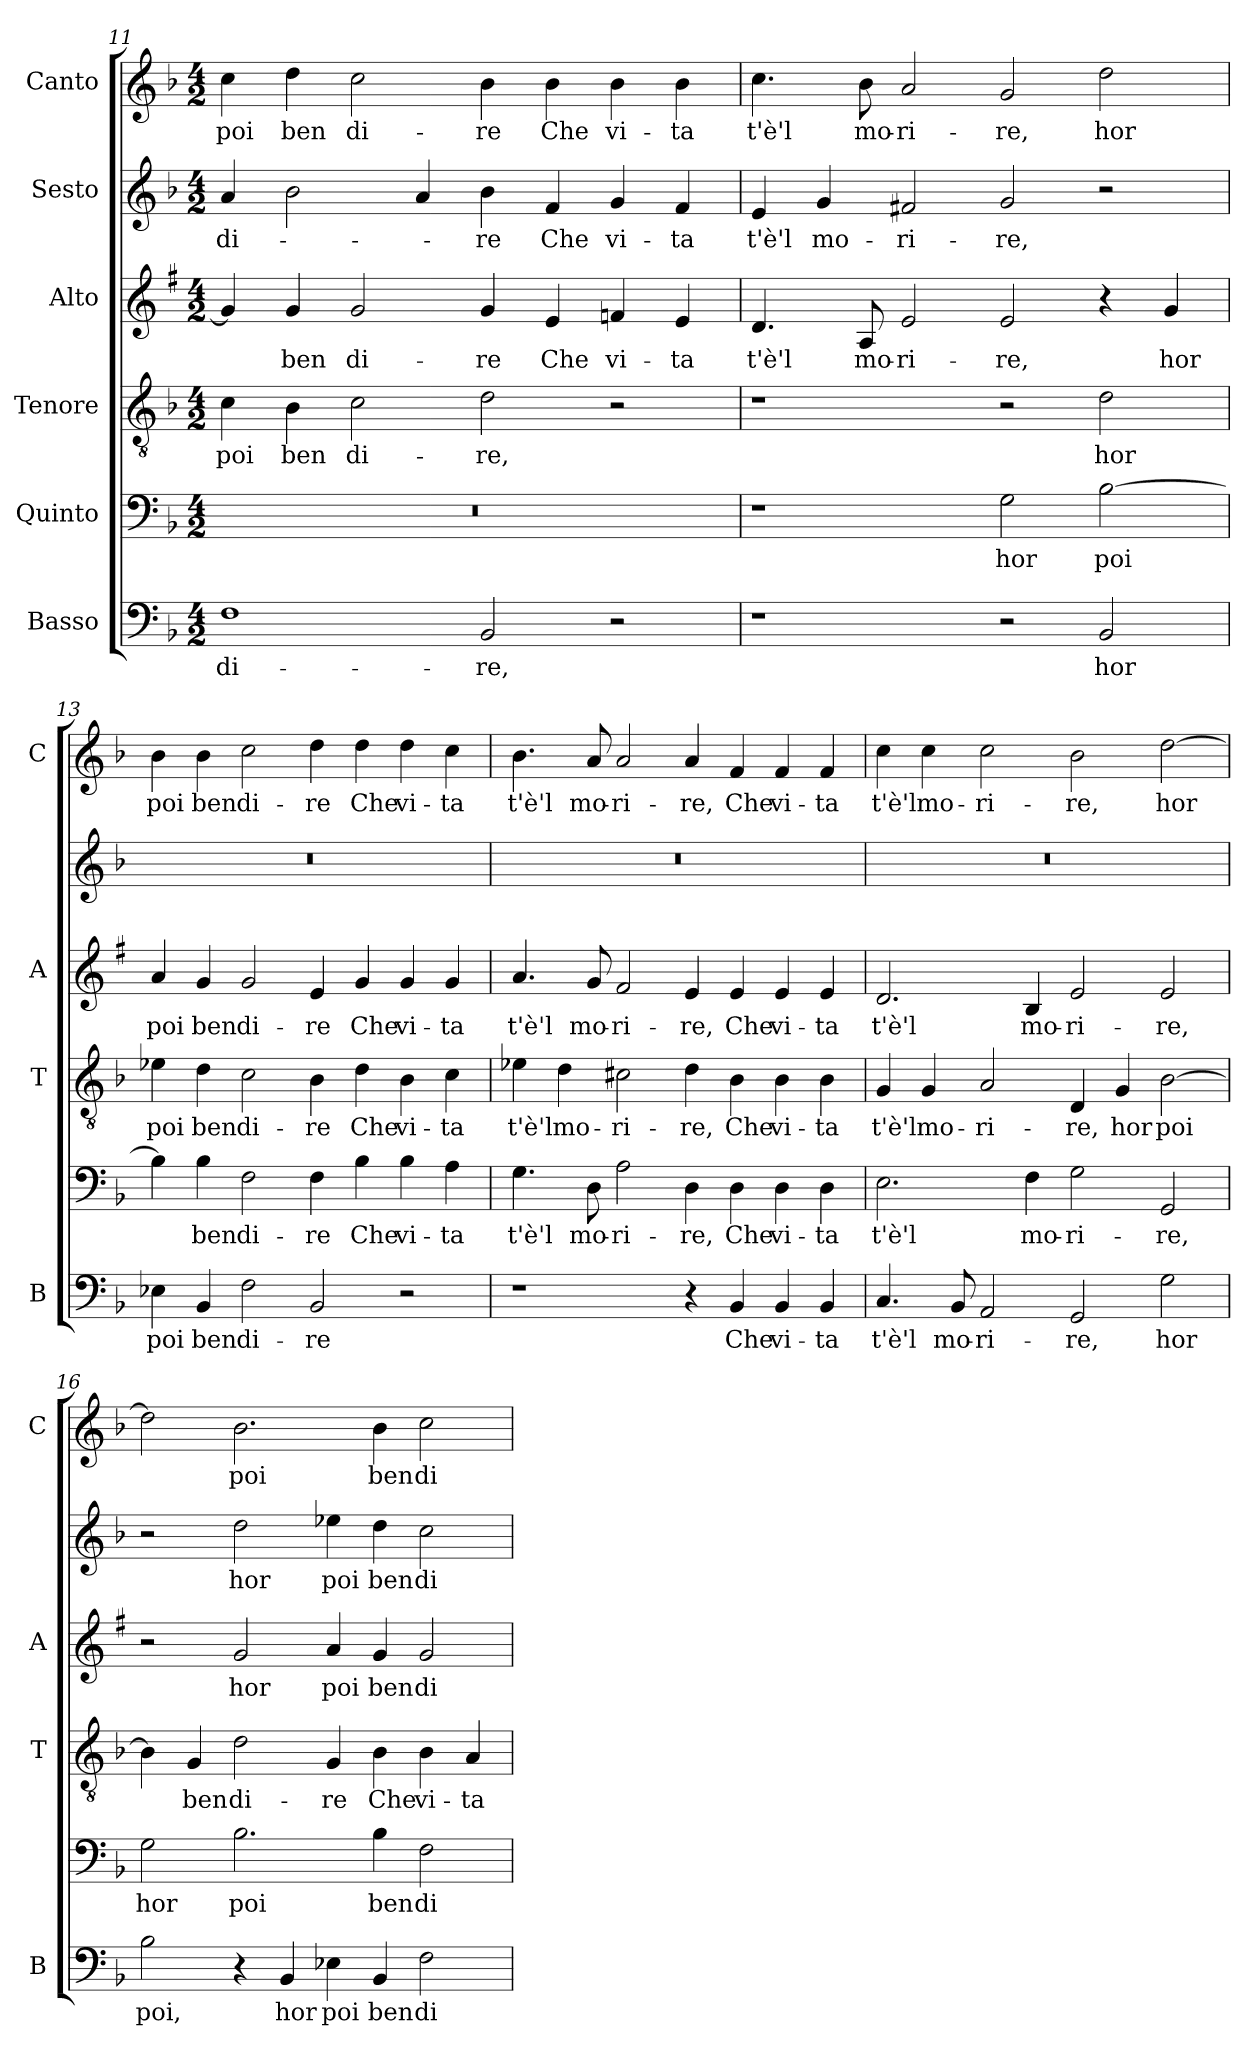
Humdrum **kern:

**kern	**text	**kern	**text	**kern	**text	**kern	**text	**kern	**text	**kern	**text
*part6	*part6	*part5	*part5	*part4	*part4	*part3	*part3	*part2	*part2	*part1	*part1
*staff6	*staff6	*staff5	*staff5	*staff4	*staff4	*staff3	*staff3	*staff2	*staff2	*staff1	*staff1
*I"Basso	*	*I"Quinto	*	*I"Tenore	*	*I"Alto	*	*I"Sesto	*	*I"Canto	*
*I'B	*	*	*	*I'T	*	*I'A	*	*	*	*I'C	*
!!LO:LB:g=z
*clefF4	*	*clefF4	*	*clefGv2	*	*clefG2	*	*clefG2	*	*clefG2	*
*	*	*	*	*	*	*ITrd1c2	*	*	*	*	*
*k[b-]	*	*k[b-]	*	*k[b-]	*	*k[b-]	*	*k[b-]	*	*k[b-]	*
*F:	*	*F:	*	*F:	*	*F:	*	*F:	*	*F:	*
*M4/2	*	*M4/2	*	*M4/2	*	*M4/2	*	*M4/2	*	*M4/2	*
=11	=11	=11	=11	=11	=11	=11	=11	=11	=11	=11	=11
!	!LO:LY:b	!	!	!	!LO:LY:b	!	!	!	!LO:LY:b	!	!LO:LY:b
1F	di-	0r	.	4c\	poi	4f/]	.	4a/	di-	4cc\	poi
!	!	!	!	!	!LO:LY:b	!	!LO:LY:b	!	!	!	!LO:LY:b
.	.	.	.	4B-\	ben	4f/	ben	2b-\	.	4dd\	ben
!	!	!	!	!	!LO:LY:b	!	!LO:LY:b	!	!	!	!LO:LY:b
.	.	.	.	2c\	di-	2f/	di-	.	.	2cc\	di-
.	.	.	.	.	.	.	.	4a/	.	.	.
!	!LO:LY:b	!	!	!	!LO:LY:b	!	!LO:LY:b	!	!LO:LY:b	!	!LO:LY:b
2BB-/	-re,	.	.	2d\	-re,	4f/	-re	4b-\	-re	4b-\	-re
!	!	!	!	!	!	!	!LO:LY:b	!	!LO:LY:b	!	!LO:LY:b
.	.	.	.	.	.	4d/	Che	4f/	Che	4b-\	Che
!	!	!	!	!	!	!	!LO:LY:b	!	!LO:LY:b	!	!LO:LY:b
2r	.	.	.	2r	.	4e-X/	vi-	4g/	vi-	4b-\	vi-
!	!	!	!	!	!	!	!LO:LY:b	!	!LO:LY:b	!	!LO:LY:b
.	.	.	.	.	.	4d/	-ta	4f/	-ta	4b-\	-ta
=12	=12	=12	=12	=12	=12	=12	=12	=12	=12	=12	=12
!	!	!	!	!	!	!	!LO:LY:b	!	!LO:LY:b	!	!LO:LY:b
1r	.	1r	.	1r	.	4.c/	t'è'l	4e/	t'è'l	4.cc\	t'è'l
!	!	!	!	!	!	!	!	!	!LO:LY:b	!	!
.	.	.	.	.	.	.	.	4g/	mo-	.	.
!	!	!	!	!	!	!	!LO:LY:b	!	!	!	!LO:LY:b
.	.	.	.	.	.	8G/	mo-	.	.	8b-\	mo-
!	!	!	!	!	!	!	!LO:LY:b	!	!LO:LY:b	!	!LO:LY:b
.	.	.	.	.	.	2d/	-ri-	2f#X/	-ri-	2a/	-ri-
!	!	!	!LO:LY:b	!	!	!	!LO:LY:b	!	!LO:LY:b	!	!LO:LY:b
2r	.	2G\	hor	2r	.	2d/	-re,	2g/	-re,	2g/	-re,
!	!LO:LY:b	!	!LO:LY:b	!	!LO:LY:b	!	!	!	!	!	!LO:LY:b
2BB-/	hor	[2B-\	poi	2d\	hor	4r	.	2r	.	2dd\	hor
!	!	!	!	!	!	!	!LO:LY:b	!	!	!	!
.	.	.	.	.	.	4f/	hor	.	.	.	.
=13	=13	=13	=13	=13	=13	=13	=13	=13	=13	=13	=13
!	!LO:LY:b	!	!	!	!LO:LY:b	!	!LO:LY:b	!	!	!	!LO:LY:b
4E-X\	poi	4B-\]	.	4e-X\	poi	4g/	poi	0r	.	4b-\	poi
!	!LO:LY:b	!	!LO:LY:b	!	!LO:LY:b	!	!LO:LY:b	!	!	!	!LO:LY:b
4BB-/	ben	4B-\	ben	4d\	ben	4f/	ben	.	.	4b-\	ben
!	!LO:LY:b	!	!LO:LY:b	!	!LO:LY:b	!	!LO:LY:b	!	!	!	!LO:LY:b
2F\	di-	2F\	di-	2c\	di-	2f/	di-	.	.	2cc\	di-
!	!LO:LY:b	!	!LO:LY:b	!	!LO:LY:b	!	!LO:LY:b	!	!	!	!LO:LY:b
2BB-/	-re	4F\	-re	4B-\	-re	4d/	-re	.	.	4dd\	-re
!	!	!	!LO:LY:b	!	!LO:LY:b	!	!LO:LY:b	!	!	!	!LO:LY:b
.	.	4B-\	Che	4d\	Che	4f/	Che	.	.	4dd\	Che
!	!	!	!LO:LY:b	!	!LO:LY:b	!	!LO:LY:b	!	!	!	!LO:LY:b
2r	.	4B-\	vi-	4B-\	vi-	4f/	vi-	.	.	4dd\	vi-
!	!	!	!LO:LY:b	!	!LO:LY:b	!	!LO:LY:b	!	!	!	!LO:LY:b
.	.	4A\	-ta	4c\	-ta	4f/	-ta	.	.	4cc\	-ta
=14	=14	=14	=14	=14	=14	=14	=14	=14	=14	=14	=14
!	!	!	!LO:LY:b	!	!LO:LY:b	!	!LO:LY:b	!	!	!	!LO:LY:b
1r	.	4.G\	t'è'l	4e-X\	t'è'l	4.g/	t'è'l	0r	.	4.b-\	t'è'l
!	!	!	!	!	!LO:LY:b	!	!	!	!	!	!
.	.	.	.	4d\	mo-	.	.	.	.	.	.
!	!	!	!LO:LY:b	!	!	!	!LO:LY:b	!	!	!	!LO:LY:b
.	.	8D\	mo-	.	.	8f/	mo-	.	.	8a/	mo-
!	!	!	!LO:LY:b	!	!LO:LY:b	!	!LO:LY:b	!	!	!	!LO:LY:b
.	.	2A\	-ri-	2c#X\	-ri-	2e/	-ri-	.	.	2a/	-ri-
!	!	!	!LO:LY:b	!	!LO:LY:b	!	!LO:LY:b	!	!	!	!LO:LY:b
4r	.	4D\	-re,	4d\	-re,	4d/	-re,	.	.	4a/	-re,
!	!LO:LY:b	!	!LO:LY:b	!	!LO:LY:b	!	!LO:LY:b	!	!	!	!LO:LY:b
4BB-/	Che	4D\	Che	4B-\	Che	4d/	Che	.	.	4f/	Che
!	!LO:LY:b	!	!LO:LY:b	!	!LO:LY:b	!	!LO:LY:b	!	!	!	!LO:LY:b
4BB-/	vi-	4D\	vi-	4B-\	vi-	4d/	vi-	.	.	4f/	vi-
!	!LO:LY:b	!	!LO:LY:b	!	!LO:LY:b	!	!LO:LY:b	!	!	!	!LO:LY:b
4BB-/	-ta	4D\	-ta	4B-\	-ta	4d/	-ta	.	.	4f/	-ta
!!LO:LB:g=z
=15	=15	=15	=15	=15	=15	=15	=15	=15	=15	=15	=15
!	!LO:LY:b	!	!LO:LY:b	!	!LO:LY:b	!	!LO:LY:b	!	!	!	!LO:LY:b
4.C/	t'è'l	2.E\	t'è'l	4G/	t'è'l	2.c/	t'è'l	0r	.	4cc\	t'è'l
!	!	!	!	!	!LO:LY:b	!	!	!	!	!	!LO:LY:b
.	.	.	.	4G/	mo-	.	.	.	.	4cc\	mo-
!	!LO:LY:b	!	!	!	!	!	!	!	!	!	!
8BB-/	mo-	.	.	.	.	.	.	.	.	.	.
!	!LO:LY:b	!	!	!	!LO:LY:b	!	!	!	!	!	!LO:LY:b
2AA/	-ri-	.	.	2A/	-ri-	.	.	.	.	2cc\	-ri-
!	!	!	!LO:LY:b	!	!	!	!LO:LY:b	!	!	!	!
.	.	4F\	mo-	.	.	4A/	mo-	.	.	.	.
!	!LO:LY:b	!	!LO:LY:b	!	!LO:LY:b	!	!LO:LY:b	!	!	!	!LO:LY:b
2GG/	-re,	2G\	-ri-	4D/	-re,	2d/	-ri-	.	.	2b-\	-re,
!	!	!	!	!	!LO:LY:b	!	!	!	!	!	!
.	.	.	.	4G/	hor	.	.	.	.	.	.
!	!LO:LY:b	!	!LO:LY:b	!	!LO:LY:b	!	!LO:LY:b	!	!	!	!LO:LY:b
2G\	hor	2GG/	-re,	[2B-\	poi	2d/	-re,	.	.	[2dd\	hor
=16	=16	=16	=16	=16	=16	=16	=16	=16	=16	=16	=16
!	!LO:LY:b	!	!LO:LY:b	!	!	!	!	!	!	!	!
2B-\	poi,	2G\	hor	4B-\]	.	2r	.	2r	.	2dd\]	.
!	!	!	!	!	!LO:LY:b	!	!	!	!	!	!
.	.	.	.	4G/	ben	.	.	.	.	.	.
!	!	!	!LO:LY:b	!	!LO:LY:b	!	!LO:LY:b	!	!LO:LY:b	!	!LO:LY:b
4r	.	2.B-\	poi	2d\	di-	2f/	hor	2dd\	hor	2.b-\	poi
!	!LO:LY:b	!	!	!	!	!	!	!	!	!	!
4BB-/	hor	.	.	.	.	.	.	.	.	.	.
!	!LO:LY:b	!	!	!	!LO:LY:b	!	!LO:LY:b	!	!LO:LY:b	!	!
4E-X\	poi	.	.	4G/	-re	4g/	poi	4ee-X\	poi	.	.
!	!LO:LY:b	!	!LO:LY:b	!	!LO:LY:b	!	!LO:LY:b	!	!LO:LY:b	!	!LO:LY:b
4BB-/	ben	4B-\	ben	4B-\	Che	4f/	ben	4dd\	ben	4b-\	ben
!	!LO:LY:b	!	!LO:LY:b	!	!LO:LY:b	!	!LO:LY:b	!	!LO:LY:b	!	!LO:LY:b
2F\	di-	2F\	di-	4B-\	vi-	2f/	di-	2cc\	di-	2cc\	di-
!	!	!	!	!	!LO:LY:b	!	!	!	!	!	!
.	.	.	.	4A/	-ta	.	.	.	.	.	.
=	=	=	=	=	=	=	=	=	=	=	=
*-	*-	*-	*-	*-	*-	*-	*-	*-	*-	*-	*-
